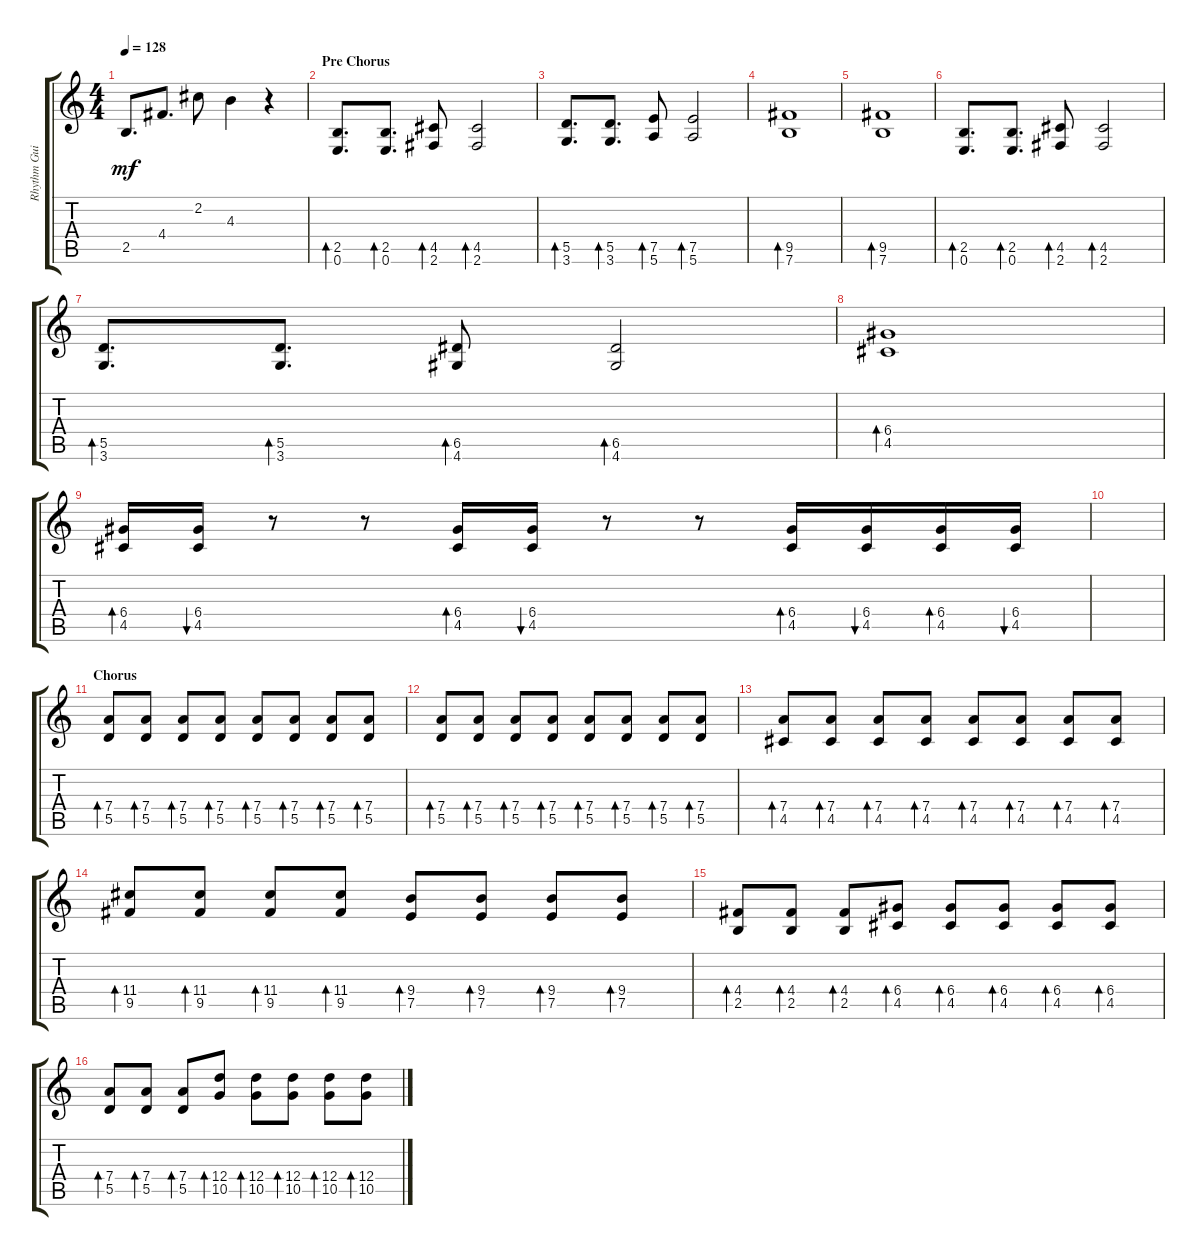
\track ("Rhythm Guitar" "Rhythm Gui") {instrument distortionguitar}
\staff {score tabs}
\tuning (E4 B3 G3 D3 A2 E2) {hide}
\ts (4 4)
\tempo 128
\clef g2
\ks c
2.5.8{d dy mf} 4.4.8{d} 2.2.8 4.3.4 r.4 |
\section ("" "Pre Chorus")
(2.5 0.6).8{d bd 30} (2.5 0.6).8{d bd 30} (4.5 2.6).8{bd 30} (4.5 2.6).2{bd 30} |
(5.5 3.6).8{d bd 30} (5.5 3.6).8{d bd 30} (7.5 5.6).8{bd 30} (7.5 5.6).2{bd 30} |
(9.5 7.6).1{bd 30} |
(9.5 7.6).1{bd 30} |
(2.5 0.6).8{d bd 30} (2.5 0.6).8{d bd 30} (4.5 2.6).8{bd 30} (4.5 2.6).2{bd 30} |
(5.5 3.6).8{d bd 30} (5.5 3.6).8{d bd 30} (6.5 4.6).8{bd 30} (6.5 4.6).2{bd 30} |
(6.4 4.5).1{bd 30} |
(6.4 4.5).16{bd 30} (6.4 4.5).16{bu 30} r.8 r.8 (6.4 4.5).16{bd 30} (6.4 4.5).16{bu 30} r.8 r.8 (6.4 4.5).16{bd 30} (6.4 4.5).16{bu 30} (6.4 4.5).16{bd 30} (6.4 4.5).16{bu 30} |
|
\section ("" "Chorus")
(7.4 5.5).8{bd 30} (7.4 5.5).8{bd 30} (7.4 5.5).8{bd 30} (7.4 5.5).8{bd 30} (7.4 5.5).8{bd 30} (7.4 5.5).8{bd 30} (7.4 5.5).8{bd 30} (7.4 5.5).8{bd 30} |
(7.4 5.5).8{bd 30} (7.4 5.5).8{bd 30} (7.4 5.5).8{bd 30} (7.4 5.5).8{bd 30} (7.4 5.5).8{bd 30} (7.4 5.5).8{bd 30} (7.4 5.5).8{bd 30} (7.4 5.5).8{bd 30} |
(7.4 4.5).8{bd 30} (7.4 4.5).8{bd 30} (7.4 4.5).8{bd 30} (7.4 4.5).8{bd 30} (7.4 4.5).8{bd 30} (7.4 4.5).8{bd 30} (7.4 4.5).8{bd 30} (7.4 4.5).8{bd 30} |
(11.4 9.5).8{bd 30} (11.4 9.5).8{bd 30} (11.4 9.5).8{bd 30} (11.4 9.5).8{bd 30} (9.4 7.5).8{bd 30} (9.4 7.5).8{bd 30} (9.4 7.5).8{bd 30} (9.4 7.5).8{bd 30} |
(4.4 2.5).8{bd 30} (4.4 2.5).8{bd 30} (4.4 2.5).8{bd 30} (6.4 4.5).8{bd 30} (6.4 4.5).8{bd 30} (6.4 4.5).8{bd 30} (6.4 4.5).8{bd 30} (6.4 4.5).8{bd 30} |
(7.4 5.5).8{bd 30} (7.4 5.5).8{bd 30} (7.4 5.5).8{bd 30} (12.4 10.5).8{bd 30} (12.4 10.5).8{bd 30} (12.4 10.5).8{bd 30} (12.4 10.5).8{bd 30} (12.4 10.5).8{bd 30}
